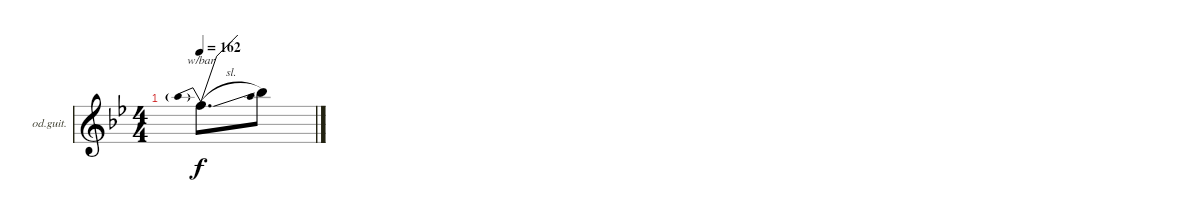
\defaultSystemsLayout 4
\bracketExtendMode nobrackets
\firstSystemTrackNameOrientation horizontal
\otherSystemsTrackNameOrientation horizontal
\track ("Lead Guitar (Drive)" "od.guit.") {instrument overdrivenguitar}
\staff {score}
\tuning (E4 B3 G3 D3 A2 E2)
\ts (4 4)
\tempo 162
\clef g2
\ks gminor
14.3{sl acc forcenatural}.8{d tbe (predivedive default 0 -8 4.8 0) dy f instrument overdrivenguitar beam Down} 15.3{acc b}.8{beam Down}
